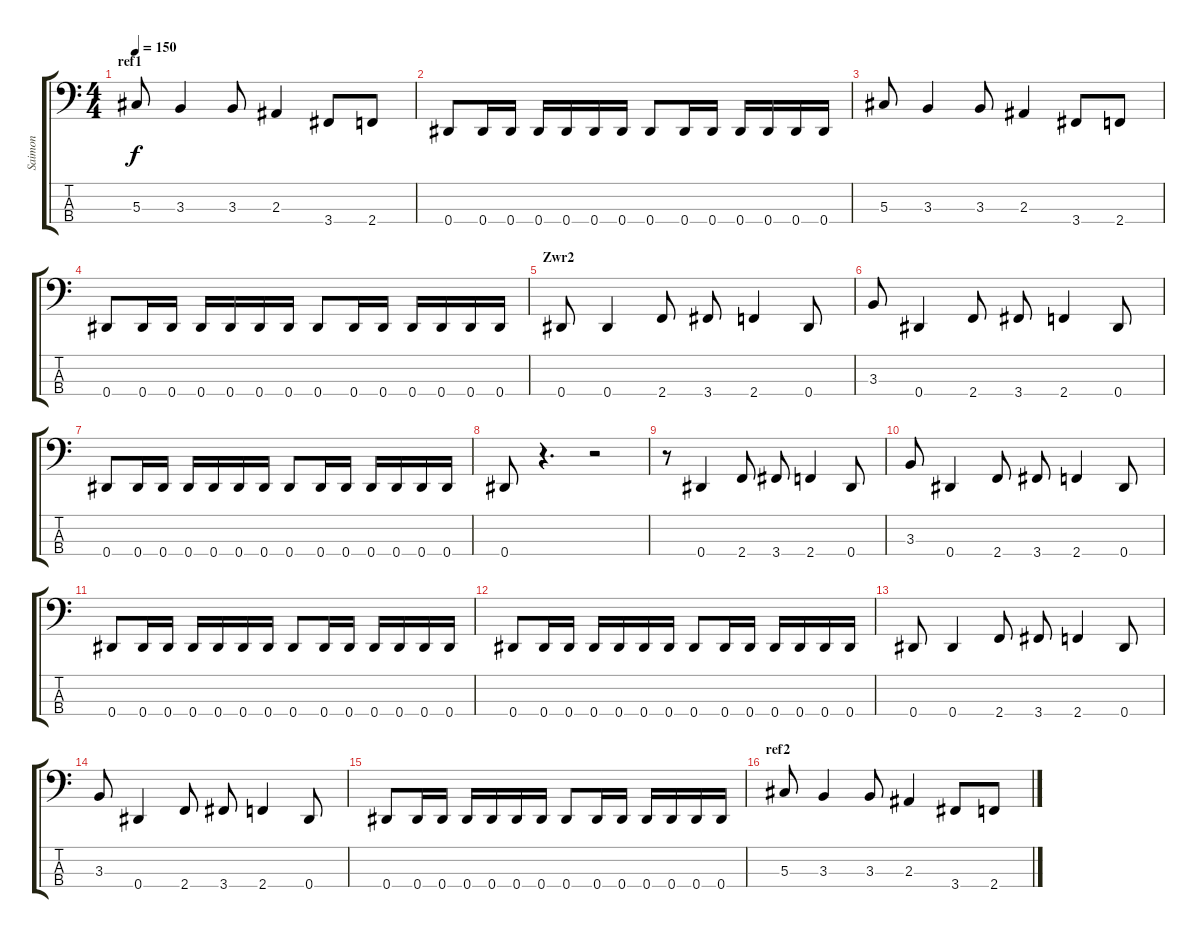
\track ("Saimon" "Saimon") {instrument electricbassfinger}
\staff {score tabs}
\tuning (Gb2 Db2 Ab1 Eb1) {hide}
\ts (4 4)
\section ("" "ref1")
\tempo 150
\clef f4
\ks c
5.3.8{dy f} 3.3.4 3.3.8 2.3.4 3.4.8 2.4.8 |
0.4.8 0.4.16 0.4.16 0.4.16 0.4.16 0.4.16 0.4.16 0.4.8 0.4.16 0.4.16 0.4.16 0.4.16 0.4.16 0.4.16 |
5.3.8 3.3.4 3.3.8 2.3.4 3.4.8 2.4.8 |
0.4.8 0.4.16 0.4.16 0.4.16 0.4.16 0.4.16 0.4.16 0.4.8 0.4.16 0.4.16 0.4.16 0.4.16 0.4.16 0.4.16 |
\section ("" "Zwr2")
0.4.8 0.4.4 2.4.8 3.4.8 2.4.4 0.4.8 |
3.3.8 0.4.4 2.4.8 3.4.8 2.4.4 0.4.8 |
0.4.8 0.4.16 0.4.16 0.4.16 0.4.16 0.4.16 0.4.16 0.4.8 0.4.16 0.4.16 0.4.16 0.4.16 0.4.16 0.4.16 |
0.4.8 r.4{d} r.2 |
r.8 0.4.4 2.4.8 3.4.8 2.4.4 0.4.8 |
3.3.8 0.4.4 2.4.8 3.4.8 2.4.4 0.4.8 |
0.4.8 0.4.16 0.4.16 0.4.16 0.4.16 0.4.16 0.4.16 0.4.8 0.4.16 0.4.16 0.4.16 0.4.16 0.4.16 0.4.16 |
0.4.8 0.4.16 0.4.16 0.4.16 0.4.16 0.4.16 0.4.16 0.4.8 0.4.16 0.4.16 0.4.16 0.4.16 0.4.16 0.4.16 |
0.4.8 0.4.4 2.4.8 3.4.8 2.4.4 0.4.8 |
3.3.8 0.4.4 2.4.8 3.4.8 2.4.4 0.4.8 |
0.4.8 0.4.16 0.4.16 0.4.16 0.4.16 0.4.16 0.4.16 0.4.8 0.4.16 0.4.16 0.4.16 0.4.16 0.4.16 0.4.16 |
\section ("" "ref2")
5.3.8 3.3.4 3.3.8 2.3.4 3.4.8 2.4.8
